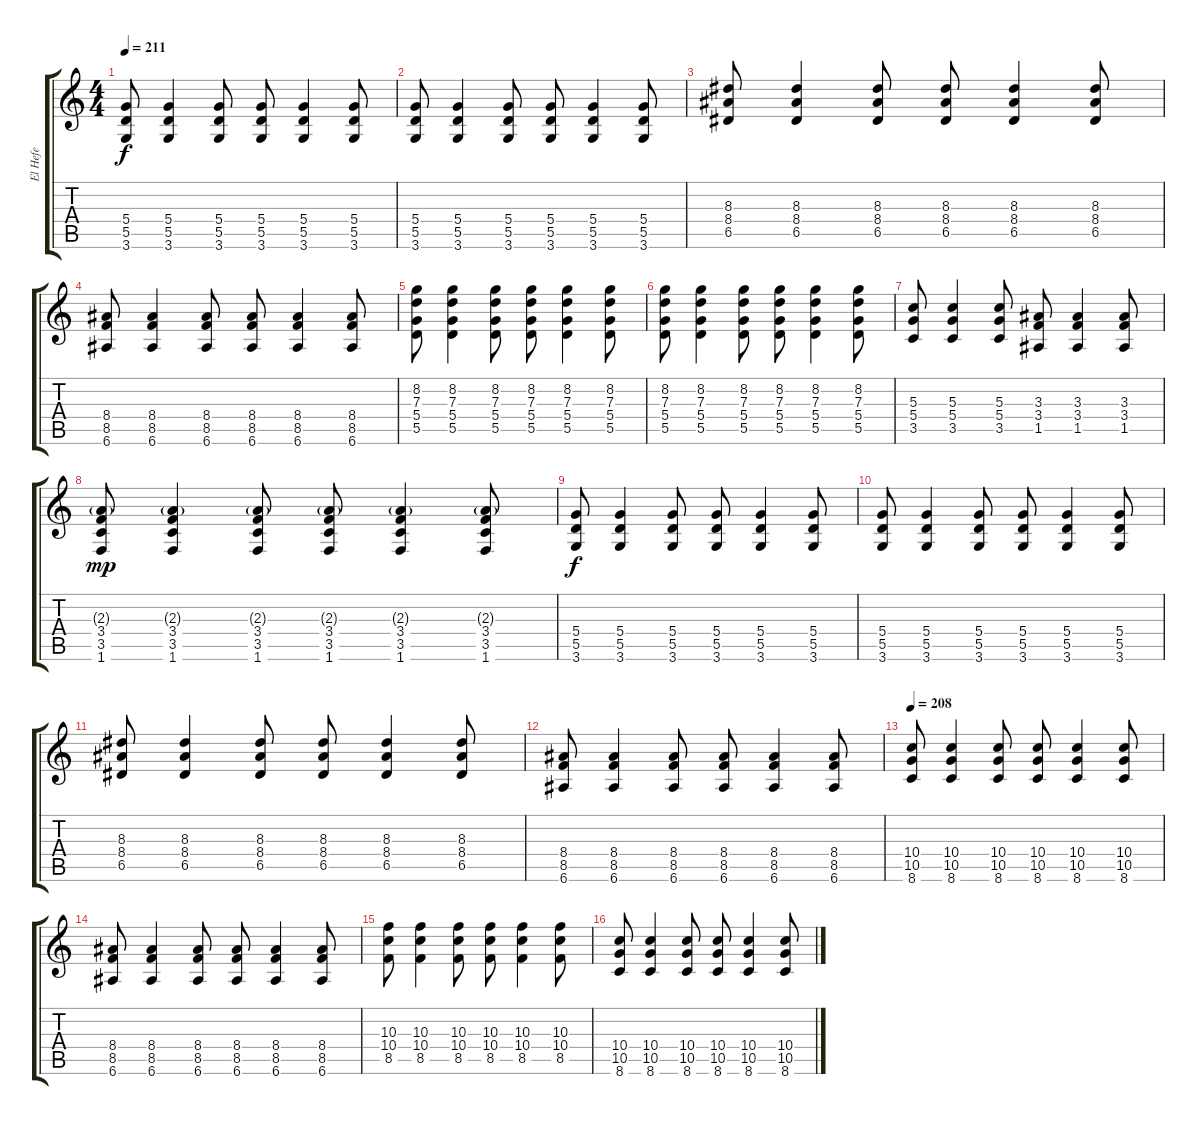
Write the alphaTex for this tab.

\track ("El Hefe" "El Hefe") {instrument distortionguitar}
\staff {score tabs}
\tuning (E4 B3 G3 D3 A2 E2) {hide}
\ts (4 4)
\section ("" "")
\tempo 211
\clef g2
\ks c
(5.4 5.5 3.6).8{dy f} (5.4 5.5 3.6).4 (5.4 5.5 3.6).8 (5.4 5.5 3.6).8 (5.4 5.5 3.6).4 (5.4 5.5 3.6).8 |
(5.4 5.5 3.6).8 (5.4 5.5 3.6).4 (5.4 5.5 3.6).8 (5.4 5.5 3.6).8 (5.4 5.5 3.6).4 (5.4 5.5 3.6).8 |
(8.3 8.4 6.5).8 (8.3 8.4 6.5).4 (8.3 8.4 6.5).8 (8.3 8.4 6.5).8 (8.3 8.4 6.5).4 (8.3 8.4 6.5).8 |
(8.4 8.5 6.6).8 (8.4 8.5 6.6).4 (8.4 8.5 6.6).8 (8.4 8.5 6.6).8 (8.4 8.5 6.6).4 (8.4 8.5 6.6).8 |
(8.2 7.3 5.4 5.5).8 (8.2 7.3 5.4 5.5).4 (8.2 7.3 5.4 5.5).8 (8.2 7.3 5.4 5.5).8 (8.2 7.3 5.4 5.5).4 (8.2 7.3 5.4 5.5).8 |
(8.2 7.3 5.4 5.5).8 (8.2 7.3 5.4 5.5).4 (8.2 7.3 5.4 5.5).8 (8.2 7.3 5.4 5.5).8 (8.2 7.3 5.4 5.5).4 (8.2 7.3 5.4 5.5).8 |
(5.3 5.4 3.5).8 (5.3 5.4 3.5).4 (5.3 5.4 3.5).8 (3.3 3.4 1.5).8 (3.3 3.4 1.5).4 (3.3 3.4 1.5).8 |
(2.3{g} 3.4 3.5 1.6).8{dy mp} (2.3{g} 3.4 3.5 1.6).4 (2.3{g} 3.4 3.5 1.6).8 (2.3{g} 3.4 3.5 1.6).8 (2.3{g} 3.4 3.5 1.6).4 (2.3{g} 3.4 3.5 1.6).8 |
(5.4 5.5 3.6).8{dy f} (5.4 5.5 3.6).4 (5.4 5.5 3.6).8 (5.4 5.5 3.6).8 (5.4 5.5 3.6).4 (5.4 5.5 3.6).8 |
(5.4 5.5 3.6).8 (5.4 5.5 3.6).4 (5.4 5.5 3.6).8 (5.4 5.5 3.6).8 (5.4 5.5 3.6).4 (5.4 5.5 3.6).8 |
(8.3 8.4 6.5).8 (8.3 8.4 6.5).4 (8.3 8.4 6.5).8 (8.3 8.4 6.5).8 (8.3 8.4 6.5).4 (8.3 8.4 6.5).8 |
(8.4 8.5 6.6).8 (8.4 8.5 6.6).4 (8.4 8.5 6.6).8 (8.4 8.5 6.6).8 (8.4 8.5 6.6).4 (8.4 8.5 6.6).8 |
\tempo 208
(10.4 10.5 8.6).8 (10.4 10.5 8.6).4 (10.4 10.5 8.6).8 (10.4 10.5 8.6).8 (10.4 10.5 8.6).4 (10.4 10.5 8.6).8 |
(8.4 8.5 6.6).8 (8.4 8.5 6.6).4 (8.4 8.5 6.6).8 (8.4 8.5 6.6).8 (8.4 8.5 6.6).4 (8.4 8.5 6.6).8 |
(10.3 10.4 8.5).8 (10.3 10.4 8.5).4 (10.3 10.4 8.5).8 (10.3 10.4 8.5).8 (10.3 10.4 8.5).4 (10.3 10.4 8.5).8 |
(10.4 10.5 8.6).8 (10.4 10.5 8.6).4 (10.4 10.5 8.6).8 (10.4 10.5 8.6).8 (10.4 10.5 8.6).4 (10.4 10.5 8.6).8
